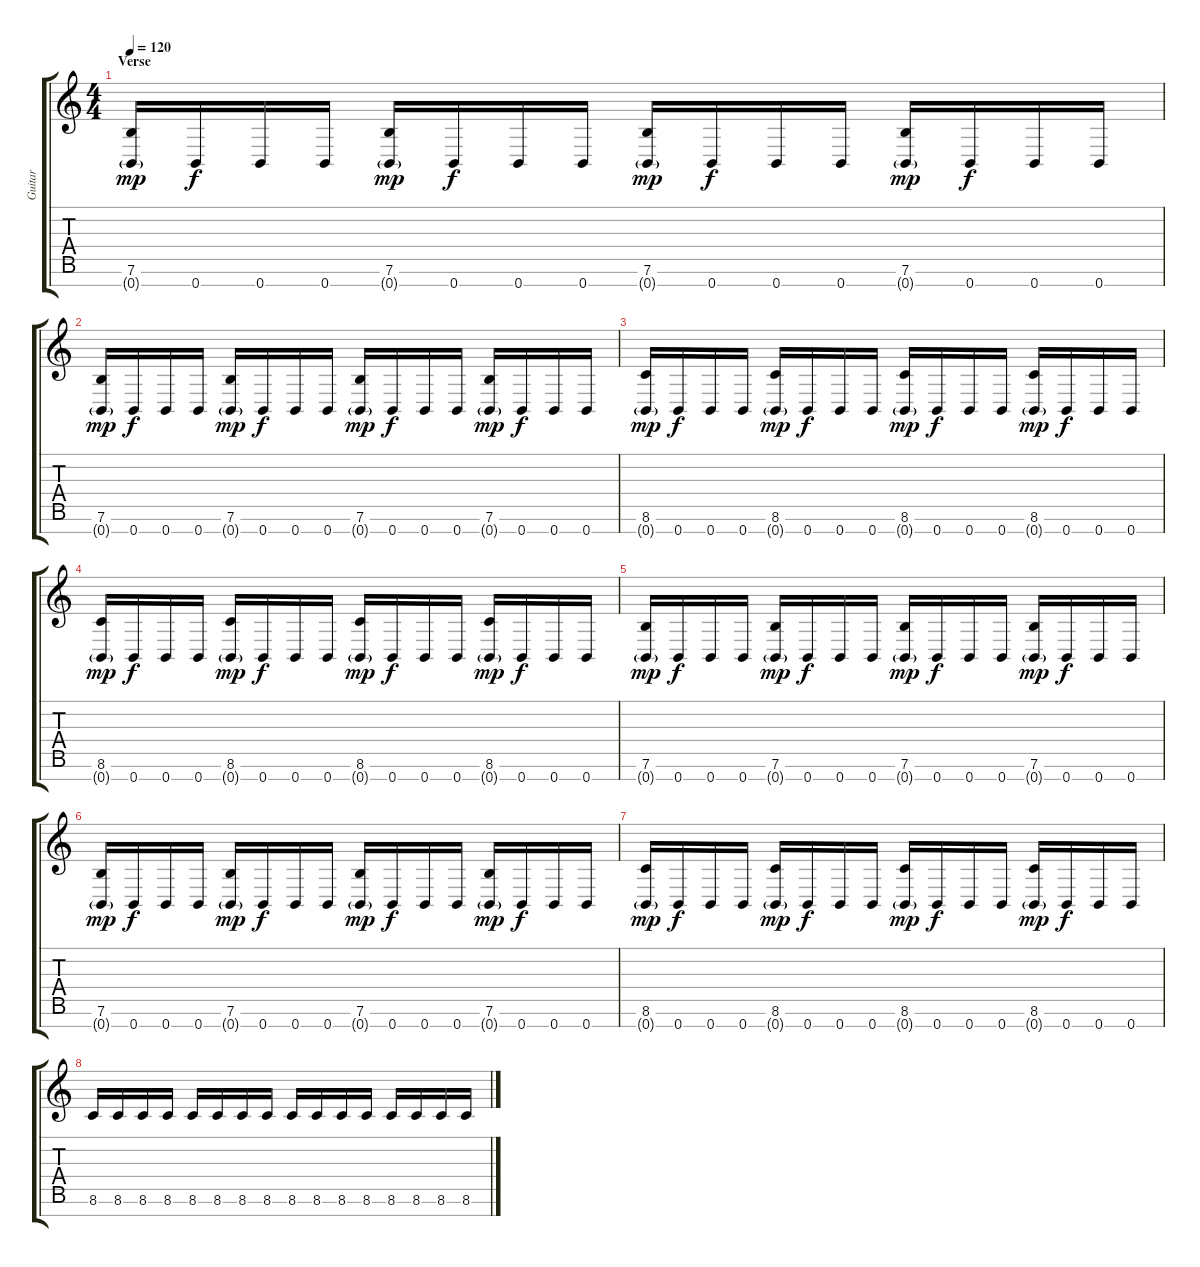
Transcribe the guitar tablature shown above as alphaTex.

\track ("Guitar" "Guitar") {instrument distortionguitar}
\staff {score tabs}
\tuning (E4 B3 G3 D3 A2 E2 B1) {hide}
\ts (4 4)
\section ("" "Verse")
\tempo 120
\clef g2
\ks c
(7.6 0.7{g}).16{dy mp} 0.7.16{dy f} 0.7.16 0.7.16 (7.6 0.7{g}).16{dy mp} 0.7.16{dy f} 0.7.16 0.7.16 (7.6 0.7{g}).16{dy mp} 0.7.16{dy f} 0.7.16 0.7.16 (7.6 0.7{g}).16{dy mp} 0.7.16{dy f} 0.7.16 0.7.16 |
(7.6 0.7{g}).16{dy mp} 0.7.16{dy f} 0.7.16 0.7.16 (7.6 0.7{g}).16{dy mp} 0.7.16{dy f} 0.7.16 0.7.16 (7.6 0.7{g}).16{dy mp} 0.7.16{dy f} 0.7.16 0.7.16 (7.6 0.7{g}).16{dy mp} 0.7.16{dy f} 0.7.16 0.7.16 |
(8.6 0.7{g}).16{dy mp} 0.7.16{dy f} 0.7.16 0.7.16 (8.6 0.7{g}).16{dy mp} 0.7.16{dy f} 0.7.16 0.7.16 (8.6 0.7{g}).16{dy mp} 0.7.16{dy f} 0.7.16 0.7.16 (8.6 0.7{g}).16{dy mp} 0.7.16{dy f} 0.7.16 0.7.16 |
(8.6 0.7{g}).16{dy mp} 0.7.16{dy f} 0.7.16 0.7.16 (8.6 0.7{g}).16{dy mp} 0.7.16{dy f} 0.7.16 0.7.16 (8.6 0.7{g}).16{dy mp} 0.7.16{dy f} 0.7.16 0.7.16 (8.6 0.7{g}).16{dy mp} 0.7.16{dy f} 0.7.16 0.7.16 |
(7.6 0.7{g}).16{dy mp} 0.7.16{dy f} 0.7.16 0.7.16 (7.6 0.7{g}).16{dy mp} 0.7.16{dy f} 0.7.16 0.7.16 (7.6 0.7{g}).16{dy mp} 0.7.16{dy f} 0.7.16 0.7.16 (7.6 0.7{g}).16{dy mp} 0.7.16{dy f} 0.7.16 0.7.16 |
(7.6 0.7{g}).16{dy mp} 0.7.16{dy f} 0.7.16 0.7.16 (7.6 0.7{g}).16{dy mp} 0.7.16{dy f} 0.7.16 0.7.16 (7.6 0.7{g}).16{dy mp} 0.7.16{dy f} 0.7.16 0.7.16 (7.6 0.7{g}).16{dy mp} 0.7.16{dy f} 0.7.16 0.7.16 |
(8.6 0.7{g}).16{dy mp} 0.7.16{dy f} 0.7.16 0.7.16 (8.6 0.7{g}).16{dy mp} 0.7.16{dy f} 0.7.16 0.7.16 (8.6 0.7{g}).16{dy mp} 0.7.16{dy f} 0.7.16 0.7.16 (8.6 0.7{g}).16{dy mp} 0.7.16{dy f} 0.7.16 0.7.16 |
8.6.16 8.6.16 8.6.16 8.6.16 8.6.16 8.6.16 8.6.16 8.6.16 8.6.16 8.6.16 8.6.16 8.6.16 8.6.16 8.6.16 8.6.16 8.6.16
